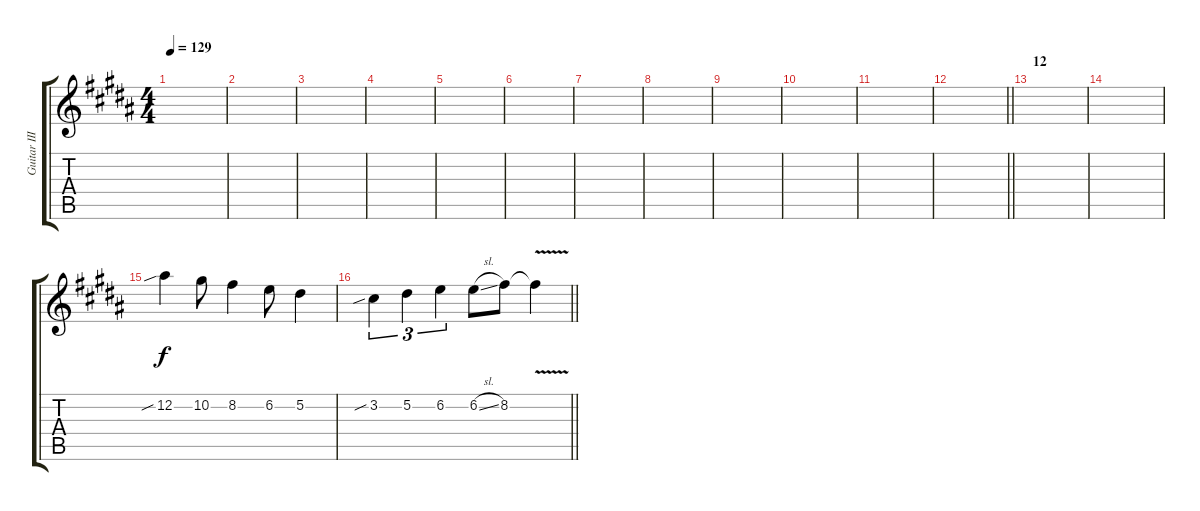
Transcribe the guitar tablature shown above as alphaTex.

\track ("Guitar III" "Guitar III") {instrument overdrivenguitar}
\staff {score tabs}
\tuning (Eb4 Bb3 Gb3 Db3 Ab2 Db2) {hide}
\ts (4 4)
\tempo 129
\clef g2
\ks g#minor
|
|
|
|
|
|
|
|
|
|
|
\barLineRight lightlight
|
\section ("" "12")
|
|
12.2{sib}.4 10.2.8 8.2.4 6.2.8 5.2.4 |
\barLineRight lightlight
3.2{sib}.4{tu (3 2)} 5.2.4{tu (3 2)} 6.2.4{tu (3 2)} 6.2{sl}.8 8.2.8 8.2{v t}.4
